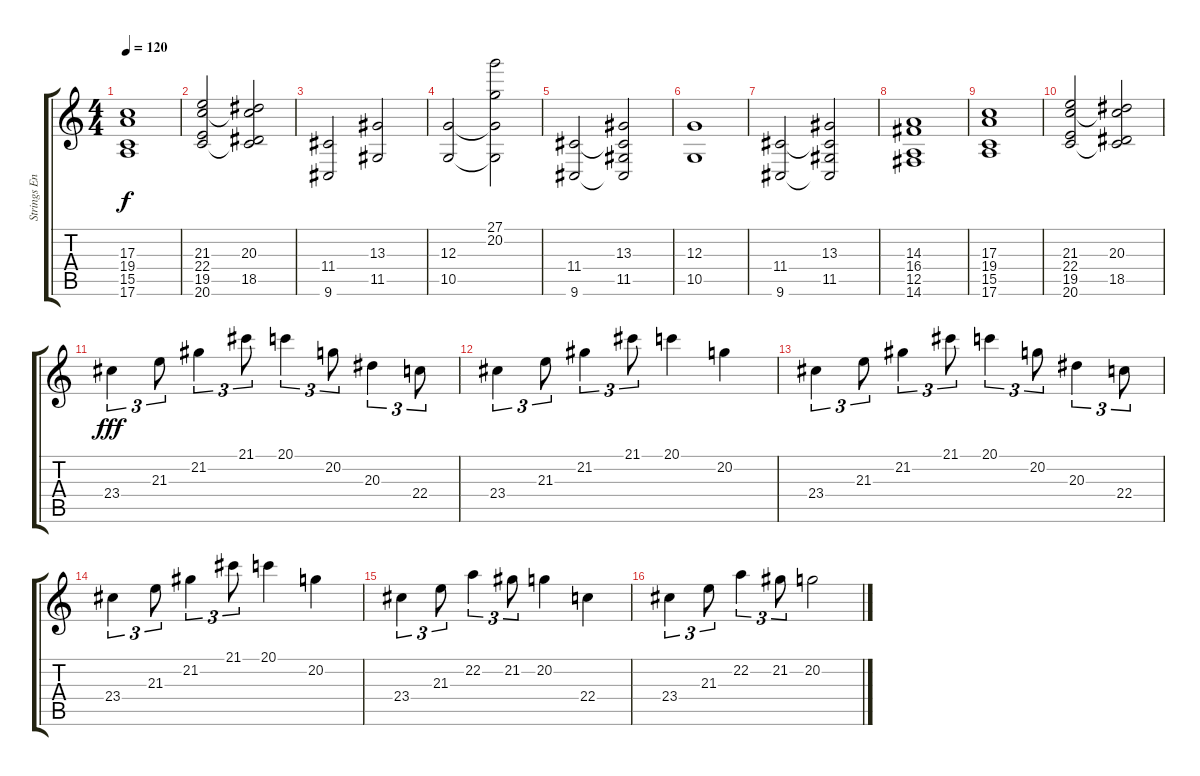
\track ("Strings Ensemble" "Strings En") {instrument stringensemble1}
\staff {score tabs}
\tuning (E4 B3 G3 D3 A2 E2) {hide}
\ts (4 4)
\tempo 120
\clef g2
\ks c
(17.3 19.4 15.5 17.6).1{dy f} |
(21.3 22.4 19.5 20.6).2 (20.3 22.4{t} 18.5 20.6{t}).2 |
(11.4 9.6).2 (13.3 11.5).2 |
(12.3 10.5).2 (27.1 20.2 12.3{t} 10.5{t}).2 |
(11.4 9.6).2 (13.3 11.4{t} 11.5 9.6{t}).2 |
(12.3 10.5).1 |
(11.4 9.6).2 (13.3 11.4{t} 11.5 9.6{t}).2 |
(14.3 16.4 12.5 14.6).1 |
(17.3 19.4 15.5 17.6).1 |
(21.3 22.4 19.5 20.6).2 (20.3 22.4{t} 18.5 20.6{t}).2 |
23.4.4{tu (3 2) dy fff} 21.3.8{tu (3 2)} 21.2.4{tu (3 2)} 21.1.8{tu (3 2)} 20.1.4{tu (3 2)} 20.2.8{tu (3 2)} 20.3.4{tu (3 2)} 22.4.8{tu (3 2)} |
23.4.4{tu (3 2)} 21.3.8{tu (3 2)} 21.2.4{tu (3 2)} 21.1.8{tu (3 2)} 20.1.4 20.2.4 |
23.4.4{tu (3 2)} 21.3.8{tu (3 2)} 21.2.4{tu (3 2)} 21.1.8{tu (3 2)} 20.1.4{tu (3 2)} 20.2.8{tu (3 2)} 20.3.4{tu (3 2)} 22.4.8{tu (3 2)} |
23.4.4{tu (3 2)} 21.3.8{tu (3 2)} 21.2.4{tu (3 2)} 21.1.8{tu (3 2)} 20.1.4 20.2.4 |
23.4.4{tu (3 2)} 21.3.8{tu (3 2)} 22.2.4{tu (3 2)} 21.2.8{tu (3 2)} 20.2.4 22.4.4 |
23.4.4{tu (3 2)} 21.3.8{tu (3 2)} 22.2.4{tu (3 2)} 21.2.8{tu (3 2)} 20.2.2
